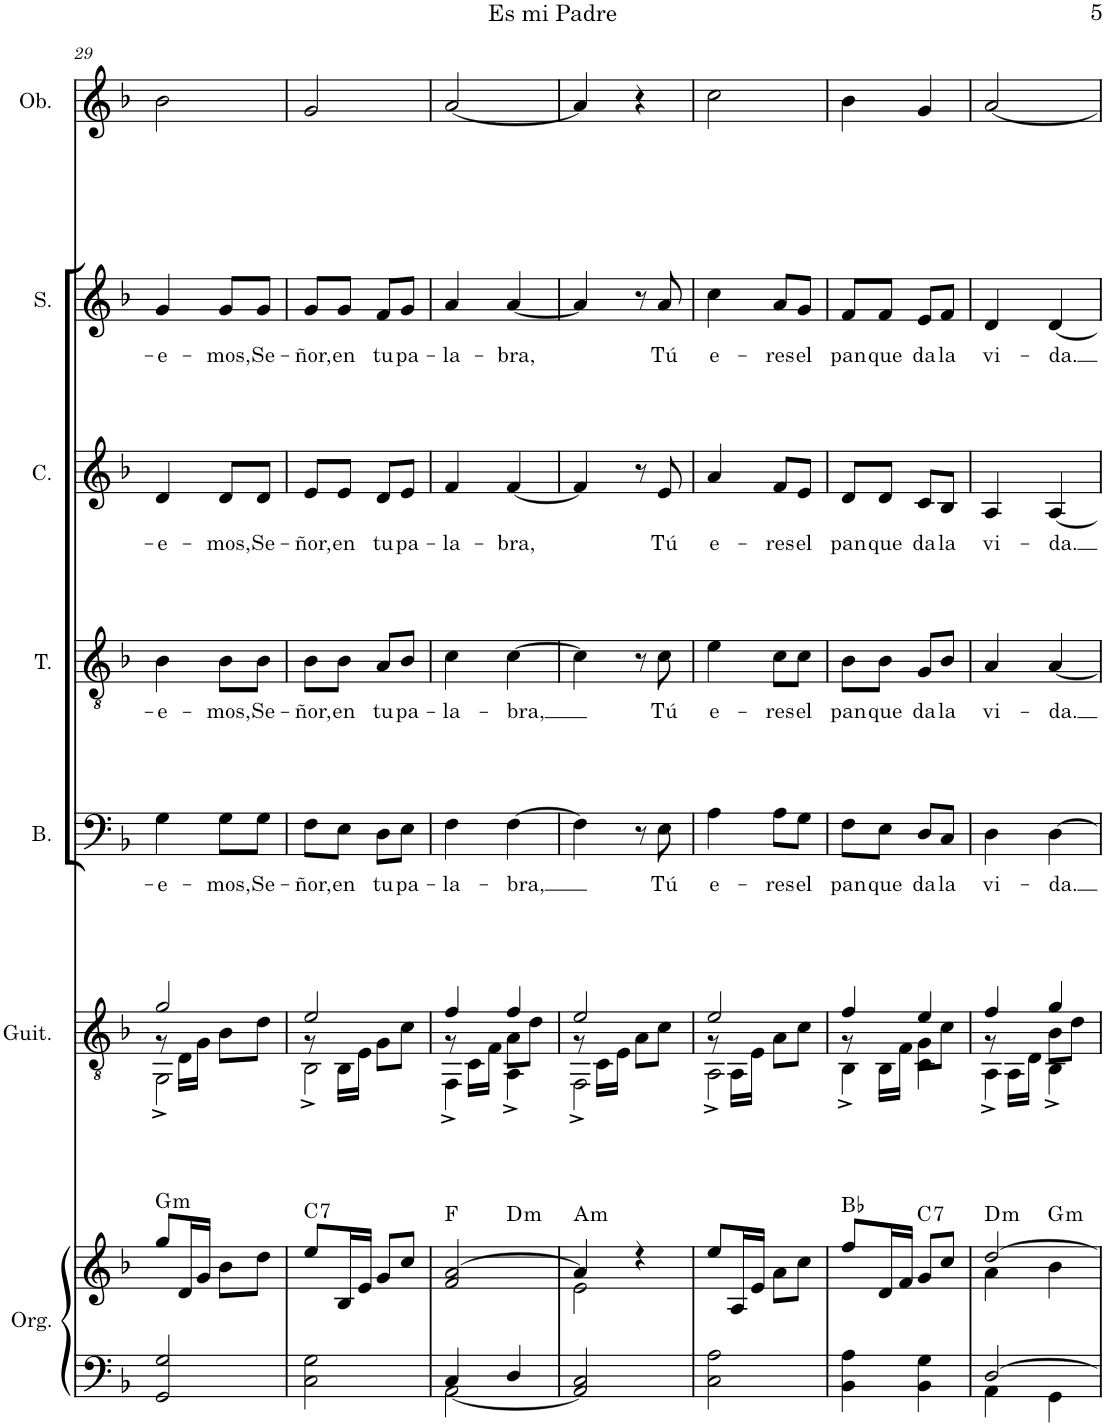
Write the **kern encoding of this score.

**kern	**kern	**harte	**kern	**harte	**kern	**text	**kern	**text	**kern	**text	**kern	**text	**kern
*part7	*part7	*part7	*part6	*part6	*part5	*part5	*part4	*part4	*part3	*part3	*part2	*part2	*part1
*staff8	*staff7	*	*staff6	*	*staff5	*staff5	*staff4	*staff4	*staff3	*staff3	*staff2	*staff2	*staff1
*I"Órgano	*	*	*I"Guitarra	*	*I"Bajo	*	*I"Tenor	*	*I"Contralto	*	*I"Soprano	*	*I"Oboe
*	*	*	*I'Guit.	*	*I'B.	*	*I'T.	*	*I'C.	*	*I'S.	*	*I'Ob.
!!LO:PB:g=z
*clefF4	*clefG2	*	*clefGv2	*	*clefF4	*	*clefGv2	*	*clefG2	*	*clefG2	*	*clefG2
*k[b-]	*k[b-]	*	*k[b-]	*	*k[b-]	*	*k[b-]	*	*k[b-]	*	*k[b-]	*	*k[b-]
*M2/4	*M2/4	*	*M2/4	*	*M2/4	*	*M2/4	*	*M2/4	*	*M2/4	*	*M2/4
=29	=29	=29	=29	=29	=29	=29	=29	=29	=29	=29	=29	=29	=29
*	*	*	*^	*	*	*	*	*	*	*	*	*	*
*	*	*	*	*^	*	*	*	*	*	*	*	*	*	*
!	!	!LO:H:kt=m	!	!	!	!LO:H:kt=m	!	!LO:LY:b	!	!LO:LY:b	!	!LO:LY:b	!	!LO:LY:b	!
2GG/ 2G/	8gg/L	G:min	2g/	8r	2GG^\	G:min	4G\	-e-	4B-\	-e-	4d/	-e-	4g/	-e-	2b-\
.	16d/L	.	.	16D\LL	.	.	.	.	.	.	.	.	.	.	.
.	16g/JJ	.	.	16G\JJ	.	.	.	.	.	.	.	.	.	.	.
!	!	!	!	!	!	!	!	!LO:LY:b	!	!LO:LY:b	!	!LO:LY:b	!	!LO:LY:b	!
.	8b-\L	.	.	8B-\L	.	.	8G\L	-mos,	8B-\L	-mos,	8d/L	-mos,	8g/L	-mos,	.
!	!	!	!	!	!	!	!	!LO:LY:b	!	!LO:LY:b	!	!LO:LY:b	!	!LO:LY:b	!
.	8dd\J	.	.	8d\J	.	.	8G\J	Se-	8B-\J	Se-	8d/J	Se-	8g/J	Se-	.
=30	=30	=30	=30	=30	=30	=30	=30	=30	=30	=30	=30	=30	=30	=30	=30
!	!	!LO:H:kt=7	!	!	!	!LO:H:kt=7	!	!LO:LY:b	!	!LO:LY:b	!	!LO:LY:b	!	!LO:LY:b	!
2C\ 2G\	8ee/L	C:7	2e/	8r	2BB-^\	C:7	8F\L	-ñor,	8B-\L	-ñor,	8e/L	-ñor,	8g/L	-ñor,	2g/
!	!	!	!	!	!	!	!	!LO:LY:b	!	!LO:LY:b	!	!LO:LY:b	!	!LO:LY:b	!
.	16B-/L	.	.	16BB-\LL	.	.	8E\J	en	8B-\J	en	8e/J	en	8g/J	en	.
.	16e/JJ	.	.	16E\JJ	.	.	.	.	.	.	.	.	.	.	.
!	!	!	!	!	!	!	!	!LO:LY:b	!	!LO:LY:b	!	!LO:LY:b	!	!LO:LY:b	!
.	8g/L	.	.	8G\L	.	.	8D\L	tu	8A/L	tu	8d/L	tu	8f/L	tu	.
!	!	!	!	!	!	!	!	!LO:LY:b	!	!LO:LY:b	!	!LO:LY:b	!	!LO:LY:b	!
.	8cc/J	.	.	8c\J	.	.	8E\J	pa-	8B-/J	pa-	8e/J	pa-	8g/J	pa-	.
=31	=31	=31	=31	=31	=31	=31	=31	=31	=31	=31	=31	=31	=31	=31	=31
*^	*	*	*	*	*	*	*	*	*	*	*	*	*	*	*
!	!	!	!	!	!	!	!	!	!LO:LY:b	!	!LO:LY:b	!	!LO:LY:b	!	!LO:LY:b	!
*	*	*^	*	*	*	*	*	*	*	*	*	*	*	*	*	*
4C/	[2AA\	2f/ [2a/	4ryy	F:maj	4f/	8r	4FF^\	F:maj	4F\	-la-	4c\	-la-	4f/	-la-	4a/	-la-	[2a/
.	.	.	.	.	.	16C\LL	.	.	.	.	.	.	.	.	.	.	.
.	.	.	.	.	.	16F\JJ	.	.	.	.	.	.	.	.	.	.	.
!	!	!	!	!LO:H:kt=m	!	!	!	!LO:H:kt=m	!	!LO:LY:b	!	!LO:LY:b	!	!LO:LY:b	!	!LO:LY:b	!
4D/	.	.	4ryy	D:min	4f/	8A\L	4AA^\	D:min	[4F\	-bra,	[4c\	-bra,	[4f/	-bra,	[4a/	-bra,	.
.	.	.	.	.	.	8d\J	.	.	.	.	.	.	.	.	.	.	.
*v	*v	*	*	*	*	*	*	*	*	*	*	*	*	*	*	*	*
=32	=32	=32	=32	=32	=32	=32	=32	=32	=32	=32	=32	=32	=32	=32	=32	=32
!	!	!	!LO:H:kt=m	!	!	!	!LO:H:kt=m	!	!	!	!	!	!	!	!	!
2AA/] 2C/	4a/]	2e\	A:min	2e/	8r	2FF^\	A:min	4F\]	.	4c\]	.	4f/]	.	4a/]	.	4a/]
.	.	.	.	.	16C\LL	.	.	.	.	.	.	.	.	.	.	.
.	.	.	.	.	16E\JJ	.	.	.	.	.	.	.	.	.	.	.
.	4r	.	.	.	8A\L	.	.	8r	.	8r	.	8r	.	8r	.	4r
!	!	!	!	!	!	!	!	!	!LO:LY:b	!	!LO:LY:b	!	!LO:LY:b	!	!LO:LY:b	!
.	.	.	.	.	8c\J	.	.	8E\	Tú	8c\	Tú	8e/	Tú	8a/	Tú	.
*	*v	*v	*	*	*	*	*	*	*	*	*	*	*	*	*	*
=33	=33	=33	=33	=33	=33	=33	=33	=33	=33	=33	=33	=33	=33	=33	=33
!	!	!	!	!	!	!	!	!LO:LY:b	!	!LO:LY:b	!	!LO:LY:b	!	!LO:LY:b	!
2C\ 2A\	8ee/L	.	2e/	8r	2AA^\	.	4A\	e-	4e\	e-	4a/	e-	4cc\	e-	2cc\
.	16A/L	.	.	16AA\LL	.	.	.	.	.	.	.	.	.	.	.
.	16e/JJ	.	.	16E\JJ	.	.	.	.	.	.	.	.	.	.	.
!	!	!	!	!	!	!	!	!LO:LY:b	!	!LO:LY:b	!	!LO:LY:b	!	!LO:LY:b	!
.	8a\L	.	.	8A\L	.	.	8A\L	-res	8c\L	-res	8f/L	-res	8a/L	-res	.
!	!	!	!	!	!	!	!	!LO:LY:b	!	!LO:LY:b	!	!LO:LY:b	!	!LO:LY:b	!
.	8cc\J	.	.	8c\J	.	.	8G\J	el	8c\J	el	8e/J	el	8g/J	el	.
=34	=34	=34	=34	=34	=34	=34	=34	=34	=34	=34	=34	=34	=34	=34	=34
!	!	!	!	!	!	!	!	!LO:LY:b	!	!LO:LY:b	!	!LO:LY:b	!	!LO:LY:b	!
4BB-\ 4A\	8ff/L	Bb:maj	4f/	8r	4BB-^\	Bb:maj	8F\L	pan	8B-\L	pan	8d/L	pan	8f/L	pan	4b-\
!	!	!	!	!	!	!	!	!LO:LY:b	!	!LO:LY:b	!	!LO:LY:b	!	!LO:LY:b	!
.	16d/L	.	.	16BB-\LL	.	.	8E\J	que	8B-\J	que	8d/J	que	8f/J	que	.
.	16f/JJ	.	.	16F\JJ	.	.	.	.	.	.	.	.	.	.	.
!	!	!LO:H:kt=7	!	!	!	!LO:H:kt=7	!	!LO:LY:b	!	!LO:LY:b	!	!LO:LY:b	!	!LO:LY:b	!
4BB-\ 4G\	8g/L	C:7	4e/	8G\L	4C\	C:7	8D/L	da	8G/L	da	8c/L	da	8e/L	da	4g/
!	!	!	!	!	!	!	!	!LO:LY:b	!	!LO:LY:b	!	!LO:LY:b	!	!LO:LY:b	!
.	8cc/J	.	.	8c\J	.	.	8C/J	la	8B-/J	la	8B-/J	la	8f/J	la	.
=35	=35	=35	=35	=35	=35	=35	=35	=35	=35	=35	=35	=35	=35	=35	=35
*^	*^	*	*	*	*	*	*	*	*	*	*	*	*	*	*
!	!	!	!	!LO:H:kt=m	!	!	!	!LO:H:kt=m	!	!LO:LY:b	!	!LO:LY:b	!	!LO:LY:b	!	!LO:LY:b	!
[2D/	4AA\	[2dd/	4a\	D:min	4f/	8r	4AA^\	D:min	4D\	vi-	4A/	vi-	4A/	vi-	4d/	vi-	[2a/
.	.	.	.	.	.	16AA\LL	.	.	.	.	.	.	.	.	.	.	.
.	.	.	.	.	.	16D\JJ	.	.	.	.	.	.	.	.	.	.	.
!	!	!	!	!LO:H:kt=m	!	!	!	!LO:H:kt=m	!	!LO:LY:b	!	!LO:LY:b	!	!LO:LY:b	!	!LO:LY:b	!
.	4GG\	.	4b-\	G:min	4g/	8B-\L	4BB-^\	G:min	[4D\	-da.	[4A/	-da.	[4A/	-da.	[4d/	-da.	.
.	.	.	.	.	.	8d\J	.	.	.	.	.	.	.	.	.	.	.
*v	*v	*	*	*	*v	*v	*v	*	*	*	*	*	*	*	*	*	*
*	*v	*v	*	*	*	*	*	*	*	*	*	*	*	*
=	=	=	=	=	=	=	=	=	=	=	=	=	=
*-	*-	*-	*-	*-	*-	*-	*-	*-	*-	*-	*-	*-	*-
